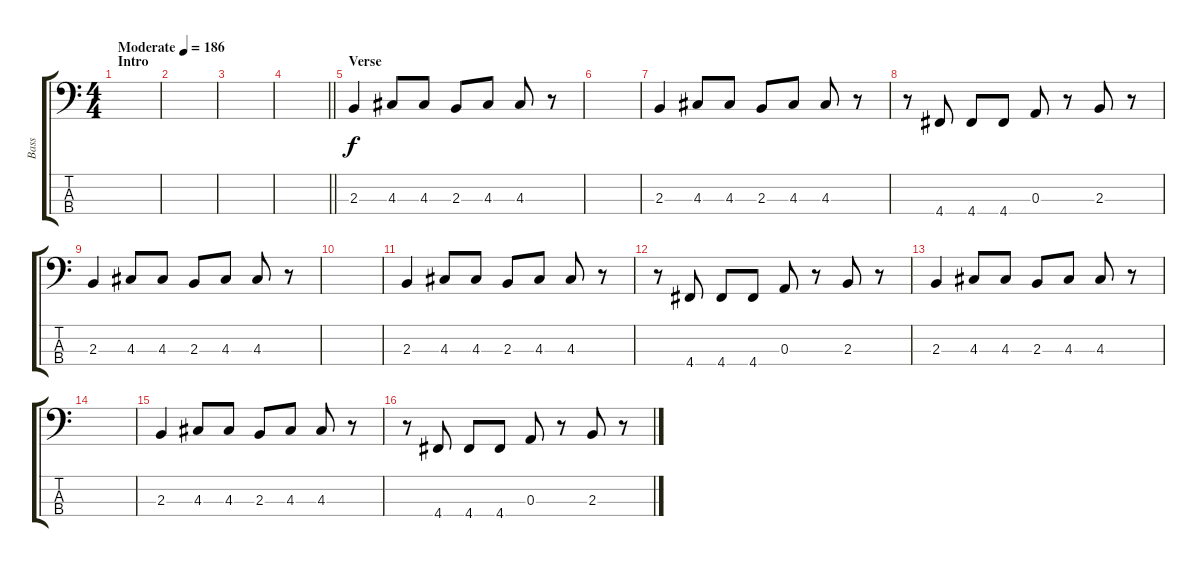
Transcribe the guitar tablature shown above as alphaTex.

\track ("Bass" "Bass") {instrument electricbassfinger}
\staff {score tabs}
\tuning (G2 D2 A1 D1) {hide}
\ts (4 4)
\section ("" "Intro")
\tempo (186 "Moderate")
\clef f4
\ks c
|
|
|
\barLineRight lightlight
|
\section ("" "Verse")
2.3.4 4.3.8 4.3.8 2.3.8 4.3.8 4.3.8 r.8 |
|
2.3.4 4.3.8 4.3.8 2.3.8 4.3.8 4.3.8 r.8 |
r.8 4.4.8 4.4.8 4.4.8 0.3.8 r.8 2.3.8 r.8 |
2.3.4 4.3.8 4.3.8 2.3.8 4.3.8 4.3.8 r.8 |
|
2.3.4 4.3.8 4.3.8 2.3.8 4.3.8 4.3.8 r.8 |
r.8 4.4.8 4.4.8 4.4.8 0.3.8 r.8 2.3.8 r.8 |
2.3.4 4.3.8 4.3.8 2.3.8 4.3.8 4.3.8 r.8 |
|
2.3.4 4.3.8 4.3.8 2.3.8 4.3.8 4.3.8 r.8 |
r.8 4.4.8 4.4.8 4.4.8 0.3.8 r.8 2.3.8 r.8
